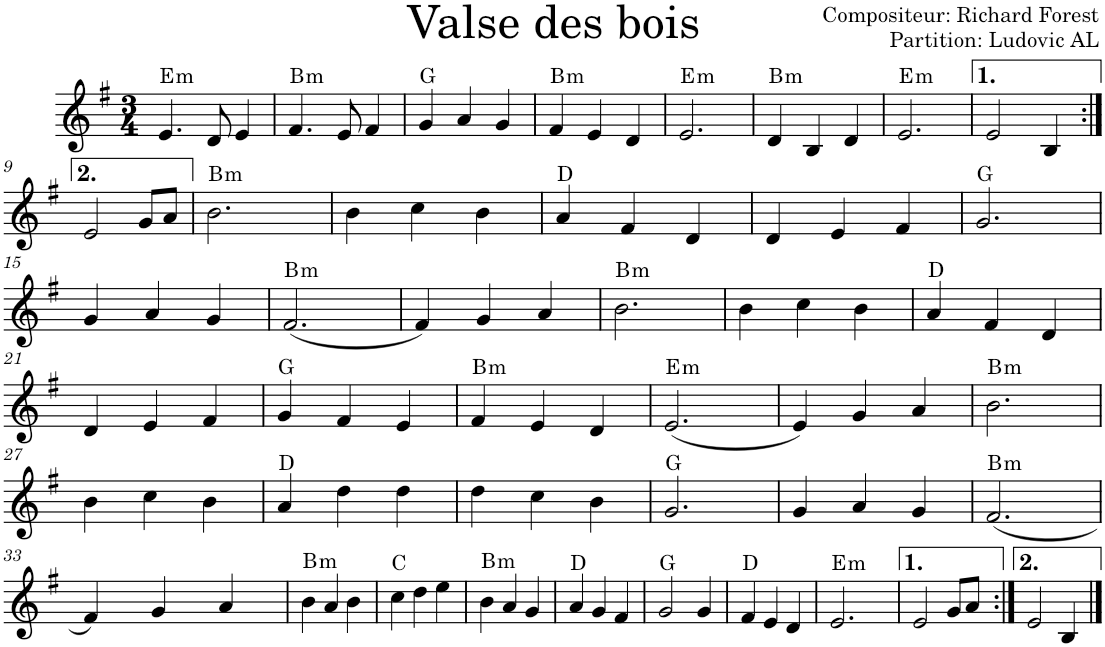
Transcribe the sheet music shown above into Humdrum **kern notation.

**kern	**harte
*part1	*part1
*staff1	*
*I"Violon	*
*I'Vln.	*
*clefG2	*
*k[f#]	*
*M3/4	*
=1	=1
!	!LO:H:kt=m
4.e/	E:min
8d/	.
4e/	.
=2	=2
!	!LO:H:kt=m
4.f#/	B:min
8e/	.
4f#/	.
=3	=3
4g/	G:maj
4a/	.
4g/	.
=4	=4
!	!LO:H:kt=m
4f#/	B:min
4e/	.
4d/	.
=5	=5
!	!LO:H:kt=m
2.e/	E:min
=6	=6
!	!LO:H:kt=m
4d/	B:min
4B/	.
4d/	.
=7	=7
!	!LO:H:kt=m
2.e/	E:min
=8	=8
2e/	.
4B/	.
!!LO:LB:g=z
=9:|!	=9:|!
2e/	.
8g/L	.
8a/J	.
=10	=10
!	!LO:H:kt=m
2.b\	B:min
=11	=11
4b\	.
4cc\	.
4b\	.
=12	=12
4a/	D:maj
4f#/	.
4d/	.
=13	=13
4d/	.
4e/	.
4f#/	.
=14	=14
2.g/	G:maj
!!LO:LB:g=z
=15	=15
4g/	.
4a/	.
4g/	.
=16	=16
!	!LO:H:kt=m
(2.f#/	B:min
=17	=17
4f#/)	.
4g/	.
4a/	.
=18	=18
!	!LO:H:kt=m
2.b\	B:min
=19	=19
4b\	.
4cc\	.
4b\	.
=20	=20
4a/	D:maj
4f#/	.
4d/	.
!!LO:LB:g=z
=21	=21
4d/	.
4e/	.
4f#/	.
=22	=22
4g/	G:maj
4f#/	.
4e/	.
=23	=23
!	!LO:H:kt=m
4f#/	B:min
4e/	.
4d/	.
=24	=24
!	!LO:H:kt=m
(2.e/	E:min
=25	=25
4e/)	.
4g/	.
4a/	.
=26	=26
!	!LO:H:kt=m
2.b\	B:min
!!LO:LB:g=z
=27	=27
4b\	.
4cc\	.
4b\	.
=28	=28
4a/	D:maj
4dd\	.
4dd\	.
=29	=29
4dd\	.
4cc\	.
4b\	.
=30	=30
2.g/	G:maj
=31	=31
4g/	.
4a/	.
4g/	.
=32	=32
!	!LO:H:kt=m
(2.f#/	B:min
!!LO:LB:g=z
=33	=33
4f#/)	.
4g/	.
4a/	.
=34	=34
!	!LO:H:kt=m
4b\	B:min
4a/	.
4b\	.
=35	=35
4cc\	C:maj
4dd\	.
4ee\	.
=36	=36
!	!LO:H:kt=m
4b\	B:min
4a/	.
4g/	.
=37	=37
4a/	D:maj
4g/	.
4f#/	.
=38	=38
2g/	G:maj
4g/	.
=39	=39
4f#/	D:maj
4e/	.
4d/	.
=40	=40
!	!LO:H:kt=m
2.e/	E:min
=41	=41
2e/	.
8g/L	.
8a/J	.
=42:|!	=42:|!
2e/	.
4B/	.
==	==
*-	*-
